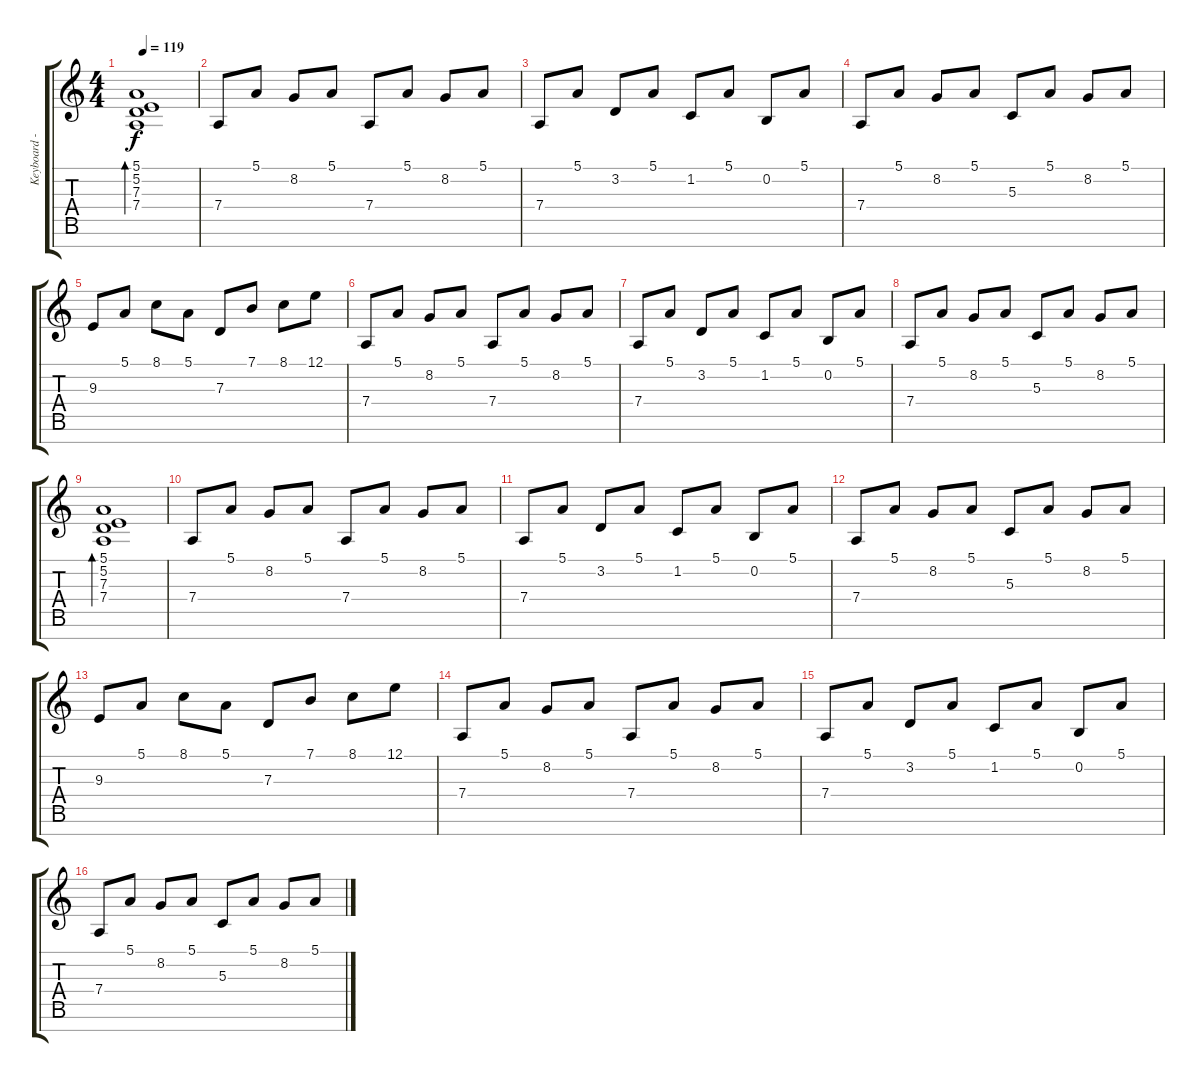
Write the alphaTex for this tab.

\track ("Keyboard - Recorded" "Keyboard -") {instrument tubularbells}
\staff {score tabs}
\tuning (E4 B3 G3 D3 A2 E2 B1) {hide}
\ts (4 4)
\tempo 119
\clef g2
\ks c
(5.1 5.2 7.3 7.4).1{bd 240 dy f} |
7.4.8 5.1.8 8.2.8 5.1.8 7.4.8 5.1.8 8.2.8 5.1.8 |
7.4.8 5.1.8 3.2.8 5.1.8 1.2.8 5.1.8 0.2.8 5.1.8 |
7.4.8 5.1.8 8.2.8 5.1.8 5.3.8 5.1.8 8.2.8 5.1.8 |
9.3.8 5.1.8 8.1.8 5.1.8 7.3.8 7.1.8 8.1.8 12.1.8 |
7.4.8 5.1.8 8.2.8 5.1.8 7.4.8 5.1.8 8.2.8 5.1.8 |
7.4.8 5.1.8 3.2.8 5.1.8 1.2.8 5.1.8 0.2.8 5.1.8 |
7.4.8 5.1.8 8.2.8 5.1.8 5.3.8 5.1.8 8.2.8 5.1.8 |
(5.1 5.2 7.3 7.4).1{bd 240} |
7.4.8 5.1.8 8.2.8 5.1.8 7.4.8 5.1.8 8.2.8 5.1.8 |
7.4.8 5.1.8 3.2.8 5.1.8 1.2.8 5.1.8 0.2.8 5.1.8 |
7.4.8 5.1.8 8.2.8 5.1.8 5.3.8 5.1.8 8.2.8 5.1.8 |
9.3.8 5.1.8 8.1.8 5.1.8 7.3.8 7.1.8 8.1.8 12.1.8 |
7.4.8 5.1.8 8.2.8 5.1.8 7.4.8 5.1.8 8.2.8 5.1.8 |
7.4.8 5.1.8 3.2.8 5.1.8 1.2.8 5.1.8 0.2.8 5.1.8 |
7.4.8 5.1.8 8.2.8 5.1.8 5.3.8 5.1.8 8.2.8 5.1.8
